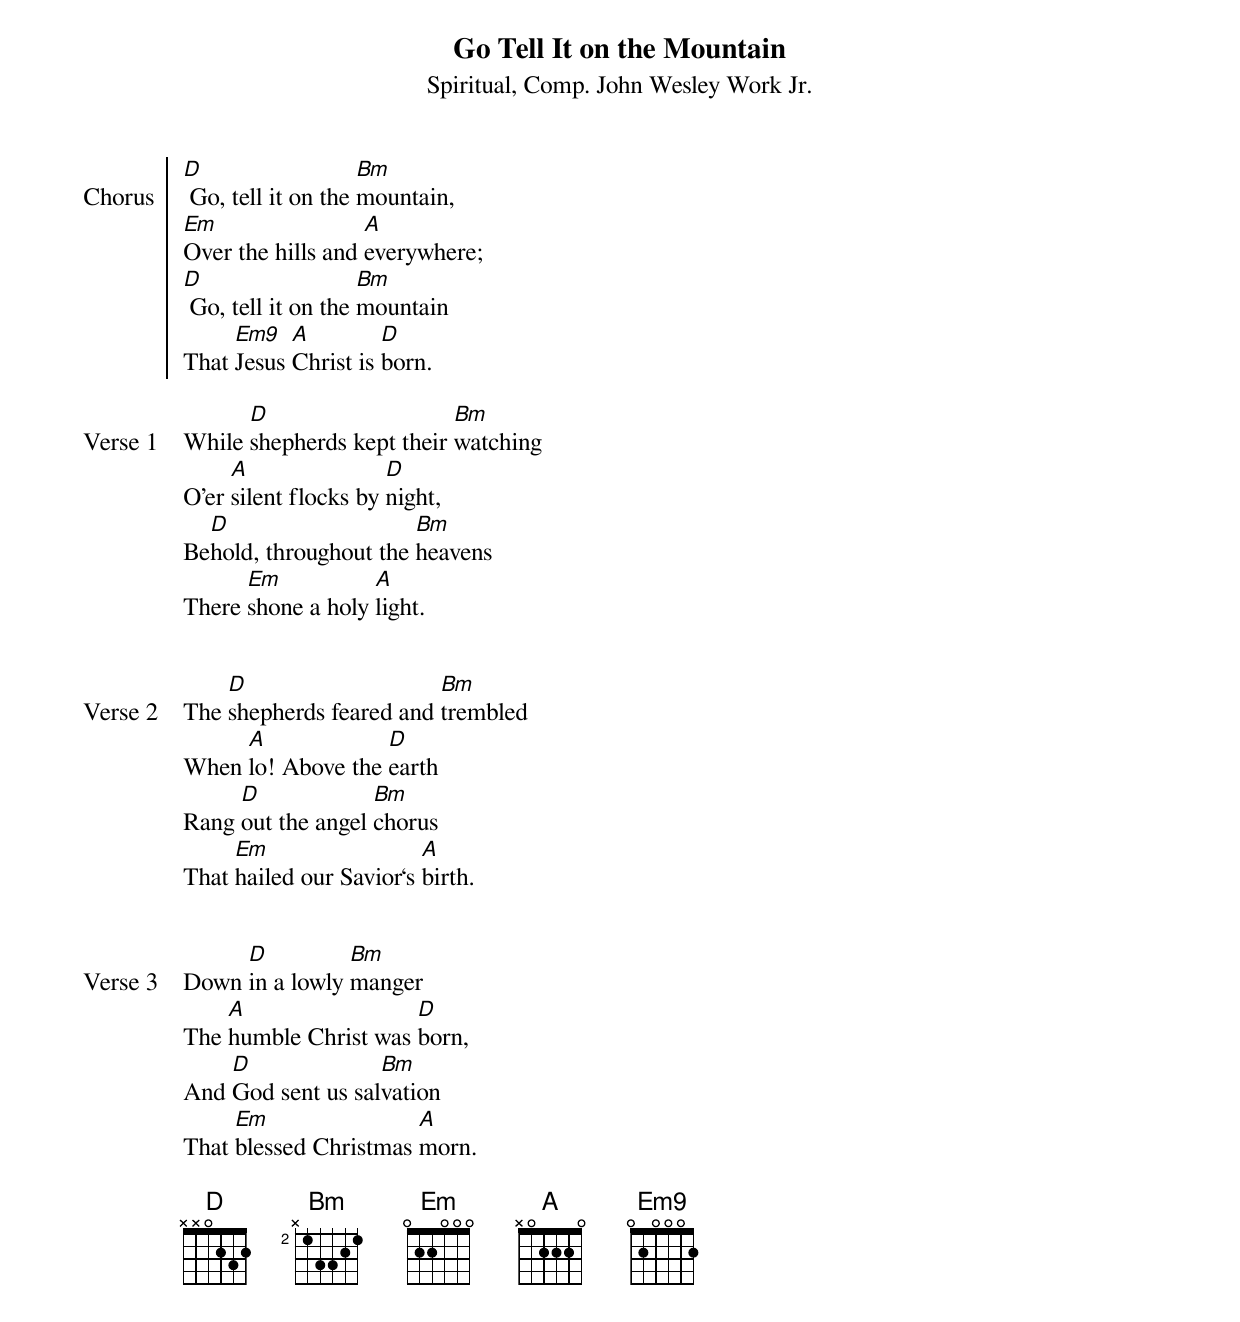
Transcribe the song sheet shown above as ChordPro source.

{define: Bm base-fret 2 frets x 1 3 3 2 1}
{define: Em9 base-fret 1 frets 0 2 0 0 0 2}
{define: A base-fret 1 frets x 0 2 2 2 0}
{define: D base-fret 1 frets x x 0 2 3 2}
{define: Em base-fret 1 frets 0 2 2 0 0 0}
{title: Go Tell It on the Mountain}
{subtitle: Spiritual, Comp. John Wesley Work Jr.}

{start_of_chorus: Chorus}
[D] Go, tell it on the [Bm]mountain,
[Em]Over the hills and [A]everywhere;
[D] Go, tell it on the [Bm]mountain
That [Em9]Jesus [A]Christ is [D]born.
{end_of_chorus}

{start_of_verse: Verse 1}
While [D]shepherds kept their [Bm]watching
O'er [A]silent flocks by [D]night,
Be[D]hold, throughout the [Bm]heavens
There [Em]shone a holy [A]light.
{end_of_verse}

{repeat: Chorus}

{start_of_verse: Verse 2}
The [D]shepherds feared and [Bm]trembled
When [A]lo! Above the [D]earth
Rang [D]out the angel [Bm]chorus
That [Em]hailed our Savior‘s [A]birth.
{end_of_verse}

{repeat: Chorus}

{start_of_verse: Verse 3}
Down [D]in a lowly [Bm]manger
The [A]humble Christ was [D]born,
And [D]God sent us sal[Bm]vation
That [Em]blessed Christmas [A]morn.
{end_of_verse}

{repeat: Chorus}
